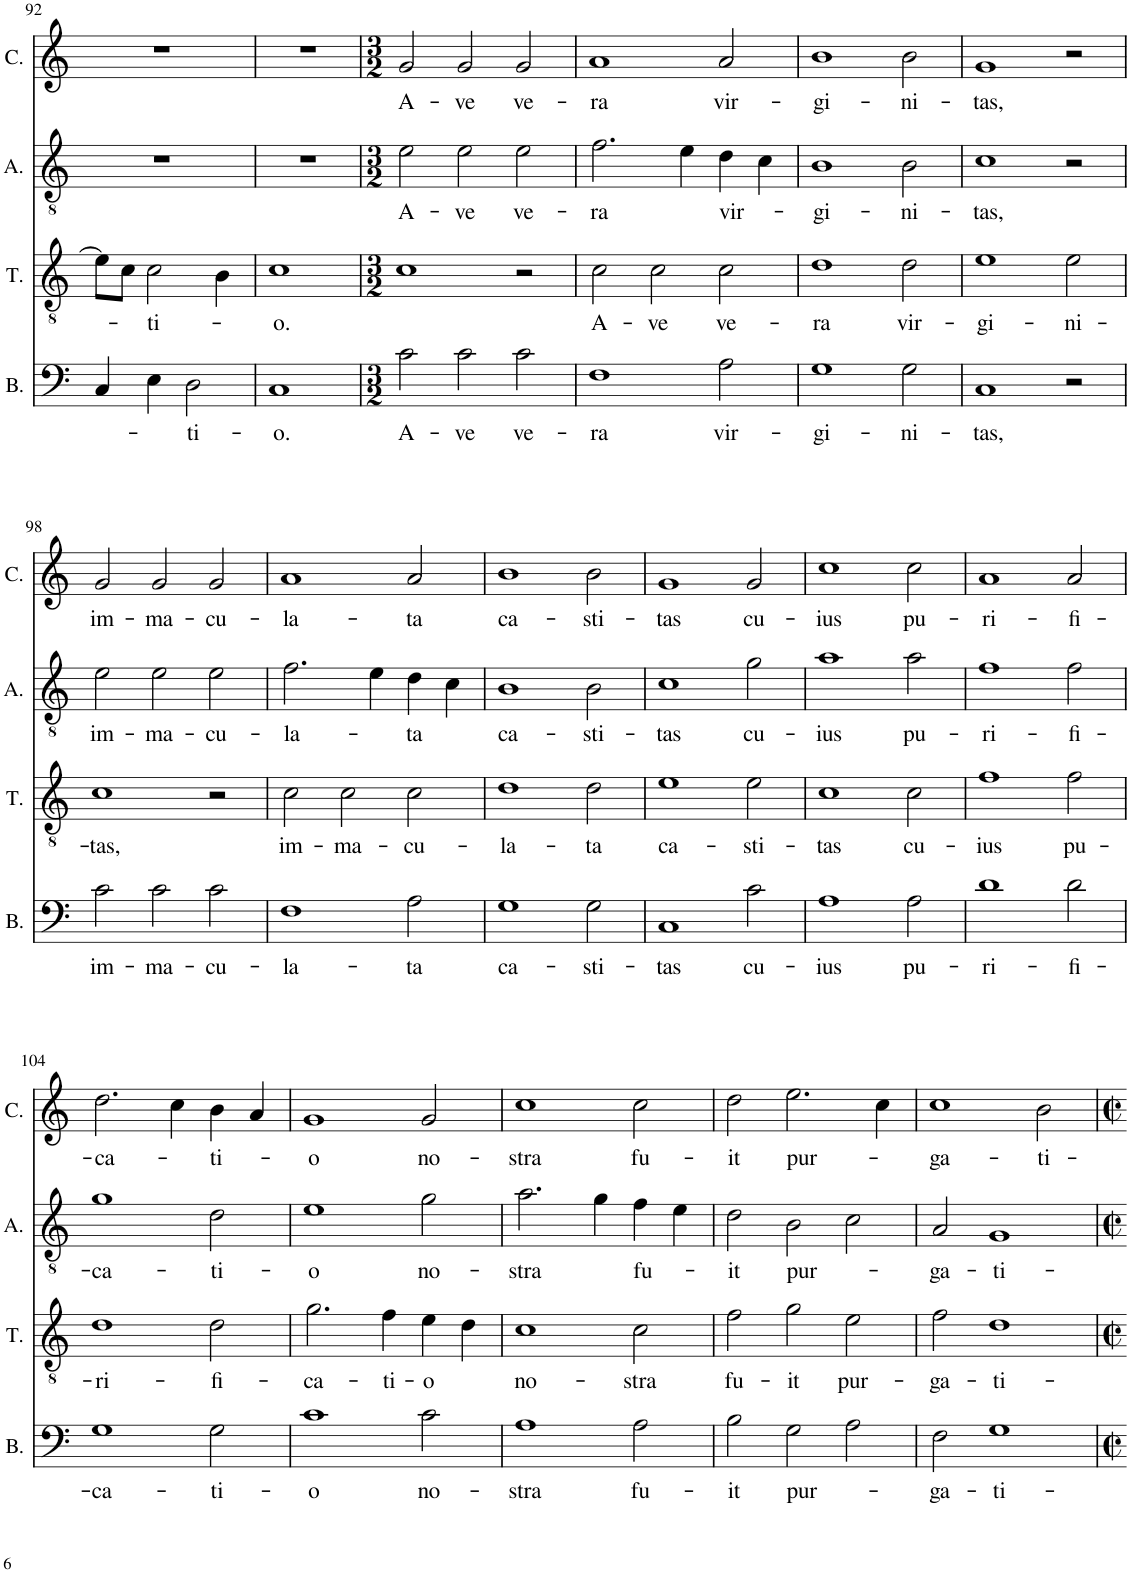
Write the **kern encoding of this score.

**kern	**text	**kern	**text	**kern	**text	**kern	**text
*part4	*part4	*part3	*part3	*part2	*part2	*part1	*part1
*staff4	*staff4	*staff3	*staff3	*staff2	*staff2	*staff1	*staff1
*I"Bassus	*	*I"Tenor	*	*I"Altus	*	*I"Cantus	*
*I'B.	*	*I'T.	*	*I'A.	*	*I'C.	*
!!LO:PB:g=z
*clefF4	*	*clefGv2	*	*clefGv2	*	*clefG2	*
*k[]	*	*k[]	*	*k[]	*	*k[]	*
*M2/2	*	*M2/2	*	*M2/2	*	*M2/2	*
*met(c|)	*	*met(c|)	*	*met(c|)	*	*met(c|)	*
=92	=92	=92	=92	=92	=92	=92	=92
4C/	.	8e\L]	.	1r	.	1r	.
.	.	8c\J	.	.	.	.	.
!	!	!	!LO:LY:b	!	!	!	!
4E\	.	2c\	-ti-	.	.	.	.
!	!LO:LY:b	!	!	!	!	!	!
2D\	-ti-	.	.	.	.	.	.
.	.	4B\	.	.	.	.	.
=93	=93	=93	=93	=93	=93	=93	=93
!	!LO:LY:b	!	!LO:LY:b	!	!	!	!
1C	-o.	1c	-o.	1r	.	1r	.
=94	=94	=94	=94	=94	=94	=94	=94
*M3/2	*	*M3/2	*	*M3/2	*	*M3/2	*
!	!LO:LY:b	!	!	!	!LO:LY:b	!	!LO:LY:b
2c\	A-	1c	.	2e\	A-	2g/	A-
!	!LO:LY:b	!	!	!	!LO:LY:b	!	!LO:LY:b
2c\	-ve	.	.	2e\	-ve	2g/	-ve
!	!LO:LY:b	!	!	!	!LO:LY:b	!	!LO:LY:b
2c\	ve-	2r	.	2e\	ve-	2g/	ve-
=95	=95	=95	=95	=95	=95	=95	=95
!	!LO:LY:b	!	!LO:LY:b	!	!LO:LY:b	!	!LO:LY:b
1F	-ra	2c\	A-	2.f\	-ra	1a	-ra
!	!	!	!LO:LY:b	!	!	!	!
.	.	2c\	-ve	.	.	.	.
.	.	.	.	4e\	.	.	.
!	!LO:LY:b	!	!LO:LY:b	!	!LO:LY:b	!	!LO:LY:b
2A\	vir-	2c\	ve-	4d\	vir-	2a/	vir-
.	.	.	.	4c\	.	.	.
=96	=96	=96	=96	=96	=96	=96	=96
!	!LO:LY:b	!	!LO:LY:b	!	!LO:LY:b	!	!LO:LY:b
1G	-gi-	1d	-ra	1B	-gi-	1b	-gi-
!	!LO:LY:b	!	!LO:LY:b	!	!LO:LY:b	!	!LO:LY:b
2G\	-ni-	2d\	vir-	2B\	-ni-	2b\	-ni-
=97	=97	=97	=97	=97	=97	=97	=97
!	!LO:LY:b	!	!LO:LY:b	!	!LO:LY:b	!	!LO:LY:b
1C	-tas,	1e	-gi-	1c	-tas,	1g	-tas,
!	!	!	!LO:LY:b	!	!	!	!
2r	.	2e\	-ni-	2r	.	2r	.
!!LO:LB:g=z
=98	=98	=98	=98	=98	=98	=98	=98
!	!LO:LY:b	!	!LO:LY:b	!	!LO:LY:b	!	!LO:LY:b
2c\	im-	1c	-tas,	2e\	im-	2g/	im-
!	!LO:LY:b	!	!	!	!LO:LY:b	!	!LO:LY:b
2c\	-ma-	.	.	2e\	-ma-	2g/	-ma-
!	!LO:LY:b	!	!	!	!LO:LY:b	!	!LO:LY:b
2c\	-cu-	2r	.	2e\	-cu-	2g/	-cu-
=99	=99	=99	=99	=99	=99	=99	=99
!	!LO:LY:b	!	!LO:LY:b	!	!LO:LY:b	!	!LO:LY:b
1F	-la-	2c\	im-	2.f\	-la-	1a	-la-
!	!	!	!LO:LY:b	!	!	!	!
.	.	2c\	-ma-	.	.	.	.
.	.	.	.	4e\	.	.	.
!	!LO:LY:b	!	!LO:LY:b	!	!LO:LY:b	!	!LO:LY:b
2A\	-ta	2c\	-cu-	4d\	-ta	2a/	-ta
.	.	.	.	4c\	.	.	.
=100	=100	=100	=100	=100	=100	=100	=100
!	!LO:LY:b	!	!LO:LY:b	!	!LO:LY:b	!	!LO:LY:b
1G	ca-	1d	-la-	1B	ca-	1b	ca-
!	!LO:LY:b	!	!LO:LY:b	!	!LO:LY:b	!	!LO:LY:b
2G\	-sti-	2d\	-ta	2B\	-sti-	2b\	-sti-
=101	=101	=101	=101	=101	=101	=101	=101
!	!LO:LY:b	!	!LO:LY:b	!	!LO:LY:b	!	!LO:LY:b
1C	-tas	1e	ca-	1c	-tas	1g	-tas
!	!LO:LY:b	!	!LO:LY:b	!	!LO:LY:b	!	!LO:LY:b
2c\	cu-	2e\	-sti-	2g\	cu-	2g/	cu-
=102	=102	=102	=102	=102	=102	=102	=102
!	!LO:LY:b	!	!LO:LY:b	!	!LO:LY:b	!	!LO:LY:b
1A	-ius	1c	-tas	1a	-ius	1cc	ius
!	!LO:LY:b	!	!LO:LY:b	!	!LO:LY:b	!	!LO:LY:b
2A\	pu-	2c\	cu-	2a\	pu-	2cc\	pu-
=103	=103	=103	=103	=103	=103	=103	=103
!	!LO:LY:b	!	!LO:LY:b	!	!LO:LY:b	!	!LO:LY:b
1d	-ri-	1f	-ius	1f	-ri-	1a	-ri-
!	!LO:LY:b	!	!LO:LY:b	!	!LO:LY:b	!	!LO:LY:b
2d\	-fi-	2f\	pu-	2f\	-fi-	2a/	-fi-
!!LO:LB:g=z
=104	=104	=104	=104	=104	=104	=104	=104
!	!LO:LY:b	!	!LO:LY:b	!	!LO:LY:b	!	!LO:LY:b
1G	-ca-	1d	-ri-	1g	-ca-	2.dd\	-ca-
.	.	.	.	.	.	4cc\	.
!	!LO:LY:b	!	!LO:LY:b	!	!LO:LY:b	!	!LO:LY:b
2G\	-ti-	2d\	-fi-	2d\	-ti-	4b\	-ti-
.	.	.	.	.	.	4a/	.
=105	=105	=105	=105	=105	=105	=105	=105
!	!LO:LY:b	!	!LO:LY:b	!	!LO:LY:b	!	!LO:LY:b
1c	-o	2.g\	-ca-	1e	-o	1g	-o
!	!	!	!LO:LY:b	!	!	!	!
.	.	4f\	-ti-	.	.	.	.
!	!LO:LY:b	!	!LO:LY:b	!	!LO:LY:b	!	!LO:LY:b
2c\	no-	4e\	o	2g\	no-	2g/	no-
.	.	4d\	.	.	.	.	.
=106	=106	=106	=106	=106	=106	=106	=106
!	!LO:LY:b	!	!LO:LY:b	!	!LO:LY:b	!	!LO:LY:b
1A	-stra	1c	no-	2.a\	-stra	1cc	-stra
.	.	.	.	4g\	.	.	.
!	!LO:LY:b	!	!LO:LY:b	!	!LO:LY:b	!	!LO:LY:b
2A\	fu-	2c\	-stra	4f\	fu-	2cc\	fu-
.	.	.	.	4e\	.	.	.
=107	=107	=107	=107	=107	=107	=107	=107
!	!LO:LY:b	!	!LO:LY:b	!	!LO:LY:b	!	!LO:LY:b
2B\	-it	2f\	fu-	2d\	-it	2dd\	-it
!	!LO:LY:b	!	!LO:LY:b	!	!LO:LY:b	!	!LO:LY:b
2G\	pur-	2g\	-it	2B\	pur-	2.ee\	pur-
!	!	!	!LO:LY:b	!	!	!	!
2A\	.	2e\	pur-	2c\	.	.	.
.	.	.	.	.	.	4cc\	.
=108	=108	=108	=108	=108	=108	=108	=108
!	!LO:LY:b	!	!LO:LY:b	!	!LO:LY:b	!	!LO:LY:b
2F\	-ga-	2f\	-ga-	2A/	-ga-	1cc	-ga-
!	!LO:LY:b	!	!LO:LY:b	!	!LO:LY:b	!	!
1G	-ti-	1d	-ti-	1G	-ti-	.	.
!	!	!	!	!	!	!	!LO:LY:b
.	.	.	.	.	.	2b\	-ti-
=	=	=	=	=	=	=	=
*-	*-	*-	*-	*-	*-	*-	*-
